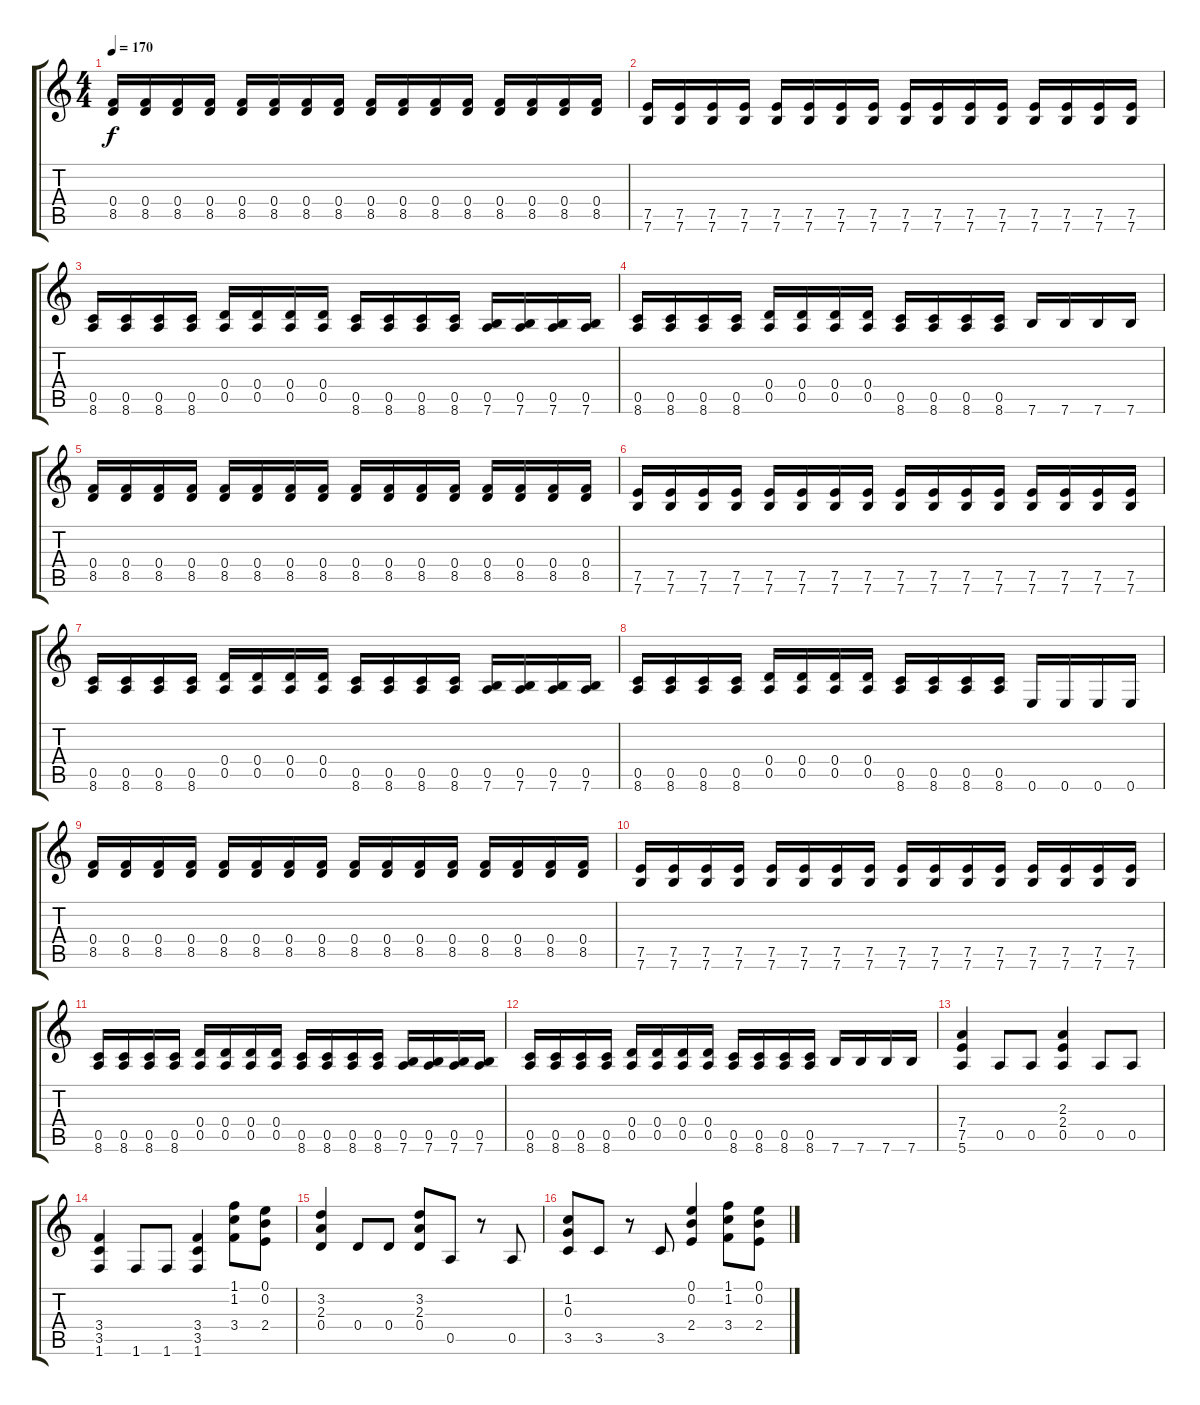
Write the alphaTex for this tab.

\track "" {instrument distortionguitar}
\staff {score tabs}
\tuning (E4 B3 G3 D3 A2 E2) {hide}
\ts (4 4)
\tempo 170
\clef g2
\ks c
(0.4 8.5).16{dy f} (0.4 8.5).16 (0.4 8.5).16 (0.4 8.5).16 (0.4 8.5).16 (0.4 8.5).16 (0.4 8.5).16 (0.4 8.5).16 (0.4 8.5).16 (0.4 8.5).16 (0.4 8.5).16 (0.4 8.5).16 (0.4 8.5).16 (0.4 8.5).16 (0.4 8.5).16 (0.4 8.5).16 |
(7.5 7.6).16 (7.5 7.6).16 (7.5 7.6).16 (7.5 7.6).16 (7.5 7.6).16 (7.5 7.6).16 (7.5 7.6).16 (7.5 7.6).16 (7.5 7.6).16 (7.5 7.6).16 (7.5 7.6).16 (7.5 7.6).16 (7.5 7.6).16 (7.5 7.6).16 (7.5 7.6).16 (7.5 7.6).16 |
(0.5 8.6).16 (0.5 8.6).16 (0.5 8.6).16 (0.5 8.6).16 (0.4 0.5).16 (0.4 0.5).16 (0.4 0.5).16 (0.4 0.5).16 (0.5 8.6).16 (0.5 8.6).16 (0.5 8.6).16 (0.5 8.6).16 (0.5 7.6).16 (0.5 7.6).16 (0.5 7.6).16 (0.5 7.6).16 |
(0.5 8.6).16 (0.5 8.6).16 (0.5 8.6).16 (0.5 8.6).16 (0.4 0.5).16 (0.4 0.5).16 (0.4 0.5).16 (0.4 0.5).16 (0.5 8.6).16 (0.5 8.6).16 (0.5 8.6).16 (0.5 8.6).16 7.6.16 7.6.16 7.6.16 7.6.16 |
(0.4 8.5).16 (0.4 8.5).16 (0.4 8.5).16 (0.4 8.5).16 (0.4 8.5).16 (0.4 8.5).16 (0.4 8.5).16 (0.4 8.5).16 (0.4 8.5).16 (0.4 8.5).16 (0.4 8.5).16 (0.4 8.5).16 (0.4 8.5).16 (0.4 8.5).16 (0.4 8.5).16 (0.4 8.5).16 |
(7.5 7.6).16 (7.5 7.6).16 (7.5 7.6).16 (7.5 7.6).16 (7.5 7.6).16 (7.5 7.6).16 (7.5 7.6).16 (7.5 7.6).16 (7.5 7.6).16 (7.5 7.6).16 (7.5 7.6).16 (7.5 7.6).16 (7.5 7.6).16 (7.5 7.6).16 (7.5 7.6).16 (7.5 7.6).16 |
(0.5 8.6).16 (0.5 8.6).16 (0.5 8.6).16 (0.5 8.6).16 (0.4 0.5).16 (0.4 0.5).16 (0.4 0.5).16 (0.4 0.5).16 (0.5 8.6).16 (0.5 8.6).16 (0.5 8.6).16 (0.5 8.6).16 (0.5 7.6).16 (0.5 7.6).16 (0.5 7.6).16 (0.5 7.6).16 |
(0.5 8.6).16 (0.5 8.6).16 (0.5 8.6).16 (0.5 8.6).16 (0.4 0.5).16 (0.4 0.5).16 (0.4 0.5).16 (0.4 0.5).16 (0.5 8.6).16 (0.5 8.6).16 (0.5 8.6).16 (0.5 8.6).16 0.6.16 0.6.16 0.6.16 0.6.16 |
(0.4 8.5).16 (0.4 8.5).16 (0.4 8.5).16 (0.4 8.5).16 (0.4 8.5).16 (0.4 8.5).16 (0.4 8.5).16 (0.4 8.5).16 (0.4 8.5).16 (0.4 8.5).16 (0.4 8.5).16 (0.4 8.5).16 (0.4 8.5).16 (0.4 8.5).16 (0.4 8.5).16 (0.4 8.5).16 |
(7.5 7.6).16 (7.5 7.6).16 (7.5 7.6).16 (7.5 7.6).16 (7.5 7.6).16 (7.5 7.6).16 (7.5 7.6).16 (7.5 7.6).16 (7.5 7.6).16 (7.5 7.6).16 (7.5 7.6).16 (7.5 7.6).16 (7.5 7.6).16 (7.5 7.6).16 (7.5 7.6).16 (7.5 7.6).16 |
(0.5 8.6).16 (0.5 8.6).16 (0.5 8.6).16 (0.5 8.6).16 (0.4 0.5).16 (0.4 0.5).16 (0.4 0.5).16 (0.4 0.5).16 (0.5 8.6).16 (0.5 8.6).16 (0.5 8.6).16 (0.5 8.6).16 (0.5 7.6).16 (0.5 7.6).16 (0.5 7.6).16 (0.5 7.6).16 |
(0.5 8.6).16 (0.5 8.6).16 (0.5 8.6).16 (0.5 8.6).16 (0.4 0.5).16 (0.4 0.5).16 (0.4 0.5).16 (0.4 0.5).16 (0.5 8.6).16 (0.5 8.6).16 (0.5 8.6).16 (0.5 8.6).16 7.6.16 7.6.16 7.6.16 7.6.16 |
(7.4 7.5 5.6).4 0.5.8 0.5.8 (2.3 2.4 0.5).4 0.5.8 0.5.8 |
(3.4 3.5 1.6).4 1.6.8 1.6.8 (3.4 3.5 1.6).4 (1.1 1.2 3.4).8 (0.1 0.2 2.4).8 |
(3.2 2.3 0.4).4 0.4.8 0.4.8 (3.2 2.3 0.4).8 0.5.8 r.8 0.5.8 |
(1.2 0.3 3.5).8 3.5.8 r.8 3.5.8 (0.1 0.2 2.4).4 (1.1 1.2 3.4).8 (0.1 0.2 2.4).8
